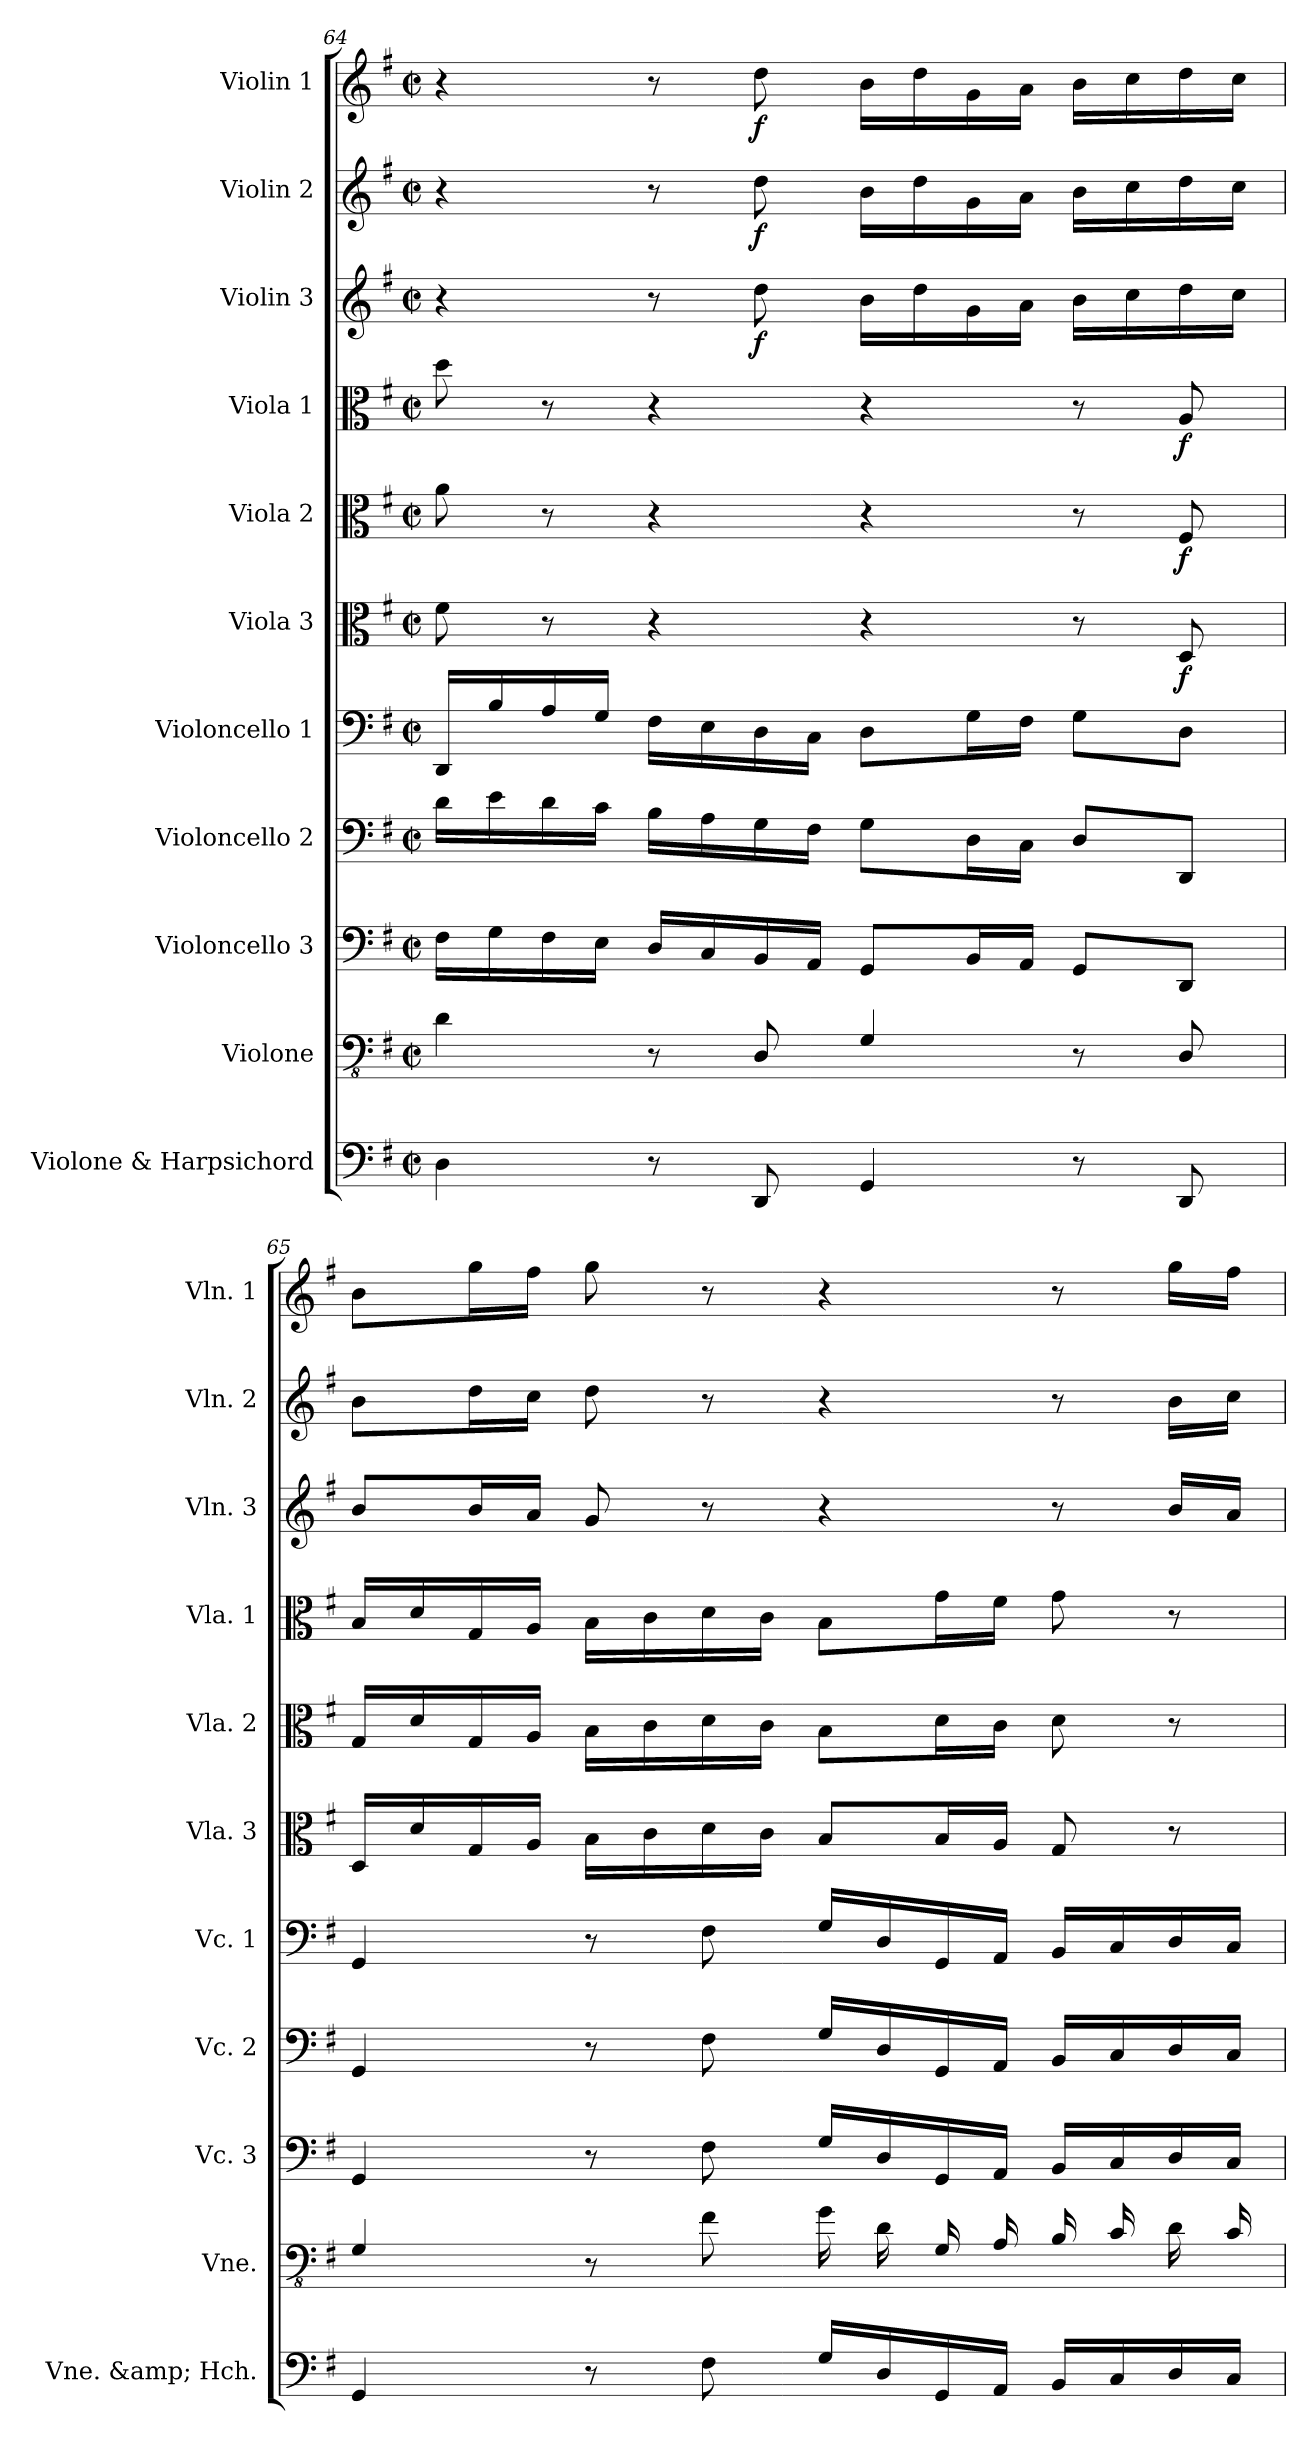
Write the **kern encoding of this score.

**kern	**kern	**kern	**kern	**kern	**kern	**dynam	**kern	**dynam	**kern	**dynam	**kern	**dynam	**kern	**dynam	**kern	**dynam
*part11	*part10	*part9	*part8	*part7	*part6	*part6	*part5	*part5	*part4	*part4	*part3	*part3	*part2	*part2	*part1	*part1
*staff11	*staff10	*staff9	*staff8	*staff7	*staff6	*staff6	*staff5	*staff5	*staff4	*staff4	*staff3	*staff3	*staff2	*staff2	*staff1	*staff1
*I"Violone &amp; Harpsichord	*I"Violone	*I"Violoncello 3	*I"Violoncello 2	*I"Violoncello 1	*I"Viola 3	*	*I"Viola 2	*	*I"Viola 1	*	*I"Violin 3	*	*I"Violin 2	*	*I"Violin 1	*
*I'Vne. &amp; Hch.	*I'Vne.	*I'Vc. 3	*I'Vc. 2	*I'Vc. 1	*I'Vla. 3	*	*I'Vla. 2	*	*I'Vla. 1	*	*I'Vln. 3	*	*I'Vln. 2	*	*I'Vln. 1	*
*clefF4	*clefFv4	*clefF4	*clefF4	*clefF4	*clefC3	*	*clefC3	*	*clefC3	*	*clefG2	*	*clefG2	*	*clefG2	*
*	*ITrd7c12	*	*	*	*	*	*	*	*	*	*	*	*	*	*	*
*k[f#]	*k[f#]	*k[f#]	*k[f#]	*k[f#]	*k[f#]	*	*k[f#]	*	*k[f#]	*	*k[f#]	*	*k[f#]	*	*k[f#]	*
*M4/4	*M4/4	*M4/4	*M4/4	*M4/4	*M4/4	*	*M4/4	*	*M4/4	*	*M4/4	*	*M4/4	*	*M4/4	*
*met(c|)	*met(c|)	*met(c|)	*met(c|)	*met(c|)	*met(c|)	*	*met(c|)	*	*met(c|)	*	*met(c|)	*	*met(c|)	*	*met(c|)	*
=64	=64	=64	=64	=64	=64	=64	=64	=64	=64	=64	=64	=64	=64	=64	=64	=64
4D\	4DD\	16F#\LL	16d\LL	16DD/LL	8f#\	.	8a\	.	8dd\	.	4r	.	4r	.	4r	.
.	.	16G\	16e\	16B/	.	.	.	.	.	.	.	.	.	.	.	.
.	.	16F#\	16d\	16A/	8r	.	8r	.	8r	.	.	.	.	.	.	.
.	.	16E\JJ	16c\JJ	16G/JJ	.	.	.	.	.	.	.	.	.	.	.	.
8r	8r	16D/LL	16B\LL	16F#\LL	4r	.	4r	.	4r	.	8r	.	8r	.	8r	.
.	.	16C/	16A\	16E\	.	.	.	.	.	.	.	.	.	.	.	.
!	!	!	!	!	!	!	!	!	!	!	!	!LO:DY:b	!	!LO:DY:b	!	!LO:DY:b
8DD/	8DDD/	16BB/	16G\	16D\	.	.	.	.	.	.	8dd\	f	8dd\	f	8dd\	f
.	.	16AA/JJ	16F#\JJ	16C\JJ	.	.	.	.	.	.	.	.	.	.	.	.
4GG/	4GGG/	8GG/L	8G\L	8D\L	4r	.	4r	.	4r	.	16b\LL	.	16b\LL	.	16b\LL	.
.	.	.	.	.	.	.	.	.	.	.	16dd\	.	16dd\	.	16dd\	.
.	.	16BB/L	16D\L	16G\L	.	.	.	.	.	.	16g\	.	16g\	.	16g\	.
.	.	16AA/JJ	16C\JJ	16F#\JJ	.	.	.	.	.	.	16a\JJ	.	16a\JJ	.	16a\JJ	.
8r	8r	8GG/L	8D/L	8G\L	8r	.	8r	.	8r	.	16b\LL	.	16b\LL	.	16b\LL	.
.	.	.	.	.	.	.	.	.	.	.	16cc\	.	16cc\	.	16cc\	.
!	!	!	!	!	!	!LO:DY:b	!	!LO:DY:b	!	!LO:DY:b	!	!	!	!	!	!
8DD/	8DDD/	8DD/J	8DD/J	8D\J	8D/	f	8F#/	f	8A/	f	16dd\	.	16dd\	.	16dd\	.
.	.	.	.	.	.	.	.	.	.	.	16cc\JJ	.	16cc\JJ	.	16cc\JJ	.
=65	=65	=65	=65	=65	=65	=65	=65	=65	=65	=65	=65	=65	=65	=65	=65	=65
4GG/	4GGG/	4GG/	4GG/	4GG/	16D/LL	.	16G/LL	.	16B/LL	.	8b/L	.	8b\L	.	8b\L	.
.	.	.	.	.	16d/	.	16d/	.	16d/	.	.	.	.	.	.	.
.	.	.	.	.	16G/	.	16G/	.	16G/	.	16b/L	.	16dd\L	.	16gg\L	.
.	.	.	.	.	16A/JJ	.	16A/JJ	.	16A/JJ	.	16a/JJ	.	16cc\JJ	.	16ff#\JJ	.
8r	8r	8r	8r	8r	16B\LL	.	16B\LL	.	16B\LL	.	8g/	.	8dd\	.	8gg\	.
.	.	.	.	.	16c\	.	16c\	.	16c\	.	.	.	.	.	.	.
8F#\	8FF#\	8F#\	8F#\	8F#\	16d\	.	16d\	.	16d\	.	8r	.	8r	.	8r	.
.	.	.	.	.	16c\JJ	.	16c\JJ	.	16c\JJ	.	.	.	.	.	.	.
16G/LL	16GG\	16G/LL	16G/LL	16G/LL	8B/L	.	8B\L	.	8B\L	.	4r	.	4r	.	4r	.
16D/	16DD\	16D/	16D/	16D/	.	.	.	.	.	.	.	.	.	.	.	.
16GG/	16GGG/	16GG/	16GG/	16GG/	16B/L	.	16d\L	.	16g\L	.	.	.	.	.	.	.
16AA/JJ	16AAA/	16AA/JJ	16AA/JJ	16AA/JJ	16A/JJ	.	16c\JJ	.	16f#\JJ	.	.	.	.	.	.	.
16BB/LL	16BBB/	16BB/LL	16BB/LL	16BB/LL	8G/	.	8d\	.	8g\	.	8r	.	8r	.	8r	.
16C/	16CC/	16C/	16C/	16C/	.	.	.	.	.	.	.	.	.	.	.	.
16D/	16DD\	16D/	16D/	16D/	8r	.	8r	.	8r	.	16b/LL	.	16b\LL	.	16gg\LL	.
16C/JJ	16CC/	16C/JJ	16C/JJ	16C/JJ	.	.	.	.	.	.	16a/JJ	.	16cc\JJ	.	16ff#\JJ	.
=	=	=	=	=	=	=	=	=	=	=	=	=	=	=	=	=
*-	*-	*-	*-	*-	*-	*-	*-	*-	*-	*-	*-	*-	*-	*-	*-	*-
